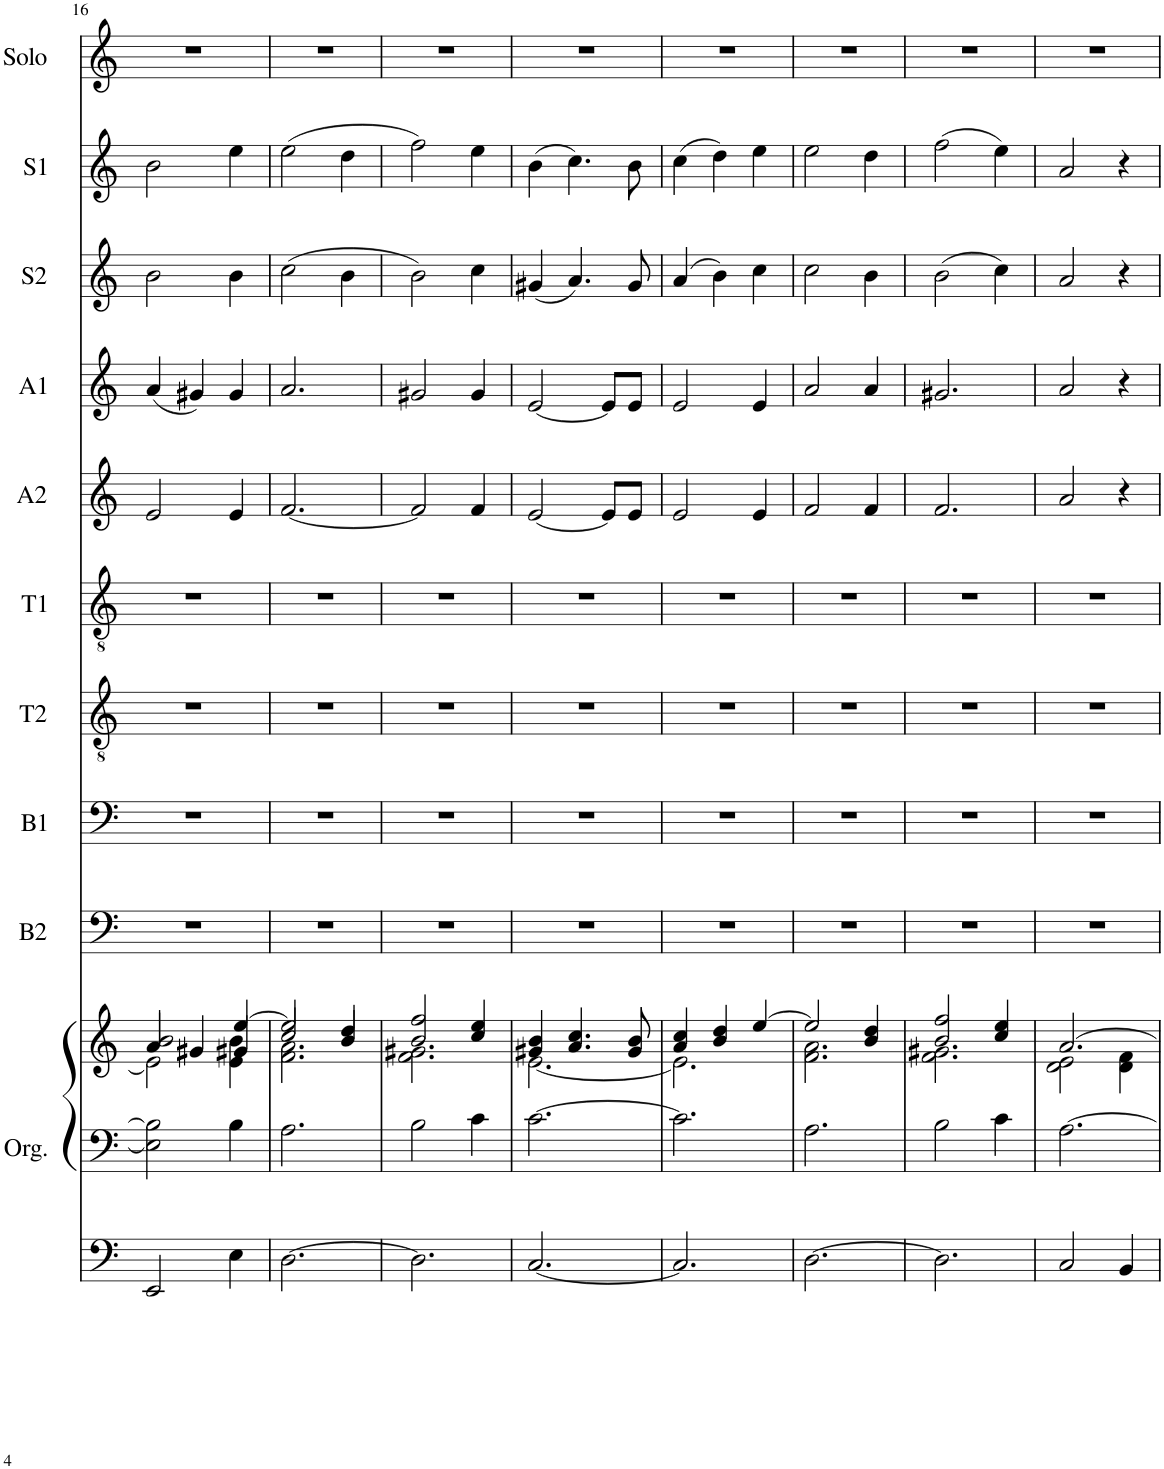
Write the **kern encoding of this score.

**kern	**kern	**kern	**kern	**kern	**kern	**kern	**kern	**kern	**kern	**kern	**kern
*part10	*part10	*part10	*part9	*part8	*part7	*part6	*part5	*part4	*part3	*part2	*part1
*staff12	*staff11	*staff10	*staff9	*staff8	*staff7	*staff6	*staff5	*staff4	*staff3	*staff2	*staff1
*I"Organ	*	*	*I"Bass 2	*I"Bass 1	*I"Tenor 2	*I"Tenor 1	*I"Alto 2	*I"Alto 1	*I"Soprano 2	*I"Soprano 1	*I"Solo
*I'Org.	*	*	*I'B2	*I'B1	*I'T2	*I'T1	*I'A2	*I'A1	*I'S2	*I'S1	*I'Solo
!!LO:PB:g=z
*clefF4	*clefF4	*clefG2	*clefF4	*clefF4	*clefGv2	*clefGv2	*clefG2	*clefG2	*clefG2	*clefG2	*clefG2
*k[]	*k[]	*k[]	*k[]	*k[]	*k[]	*k[]	*k[]	*k[]	*k[]	*k[]	*k[]
*M3/4	*M3/4	*M3/4	*M3/4	*M3/4	*M3/4	*M3/4	*M3/4	*M3/4	*M3/4	*M3/4	*M3/4
=16	=16	=16	=16	=16	=16	=16	=16	=16	=16	=16	=16
*	*	*^	*	*	*	*	*	*	*	*	*
*	*	*	*^	*	*	*	*	*	*	*	*	*
2EE/	2E\] 2B\]	2b/	2e\]	4a/	2.r	2.r	2.r	2.r	2e/	(4a/	2b\	2b\	2.r
.	.	.	.	4g#X/	.	.	.	.	.	4g#X/)	.	.	.
4E\	4B\	[4ee/	4e\ 4b\	4g#X/	.	.	.	.	4e/	4g#/	4b\	4ee\	.
=17	=17	=17	=17	=17	=17	=17	=17	=17	=17	=17	=17	=17	=17
[2.D\	2.A\	2ee/]	2.f\ 2.a\	2cc/	2.r	2.r	2.r	2.r	[2.f/	2.a/	(2cc\	(2ee\	2.r
.	.	4dd/	.	4b/	.	.	.	.	.	.	4b\	4dd\	.
*	*	*	*v	*v	*	*	*	*	*	*	*	*	*
=18	=18	=18	=18	=18	=18	=18	=18	=18	=18	=18	=18	=18
2.D\]	2B\	2b/ 2ff/	2.f\ 2.g#X\	2.r	2.r	2.r	2.r	2f/]	2g#X/	2b\)	2ff\)	2.r
.	4c\	4cc/ 4ee/	.	.	.	.	.	4f/	4g#/	4cc\	4ee\	.
=19	=19	=19	=19	=19	=19	=19	=19	=19	=19	=19	=19	=19
[2.C/	[2.c\	4g#X/ 4b/	[2.e\	2.r	2.r	2.r	2.r	[2e/	[2e/	(4g#X/	(4b\	2.r
.	.	4.a/ 4.cc/	.	.	.	.	.	.	.	4.a/)	4.cc\)	.
.	.	.	.	.	.	.	.	8e/L]	8e/L]	.	.	.
.	.	8g#/ 8b/	.	.	.	.	.	8e/J	8e/J	8g#/	8b\	.
=20	=20	=20	=20	=20	=20	=20	=20	=20	=20	=20	=20	=20
2.C/]	2.c\]	4a/ 4cc/	2.e\]	2.r	2.r	2.r	2.r	2e/	2e/	(4a/	(4cc\	2.r
.	.	4b/ 4dd/	.	.	.	.	.	.	.	4b\)	4dd\)	.
.	.	[4ee/	.	.	.	.	.	4e/	4e/	4cc\	4ee\	.
=21	=21	=21	=21	=21	=21	=21	=21	=21	=21	=21	=21	=21
[2.D\	2.A\	2ee/]	2.f\ 2.a\	2.r	2.r	2.r	2.r	2f/	2a/	2cc\	2ee\	2.r
.	.	4b/ 4dd/	.	.	.	.	.	4f/	4a/	4b\	4dd\	.
=22	=22	=22	=22	=22	=22	=22	=22	=22	=22	=22	=22	=22
2.D\]	2B\	2b/ 2ff/	2.f\ 2.g#X\	2.r	2.r	2.r	2.r	2.f/	2.g#X/	(2b\	(2ff\	2.r
.	4c\	4cc/ 4ee/	.	.	.	.	.	.	.	4cc\)	4ee\)	.
=23	=23	=23	=23	=23	=23	=23	=23	=23	=23	=23	=23	=23
2C/	[2.A\	[2.a/	2d\ 2e\	2.r	2.r	2.r	2.r	2a/	2a/	2a/	2a/	2.r
4BB/	.	.	4d\ 4f\	.	.	.	.	4r	4r	4r	4r	.
*	*	*v	*v	*	*	*	*	*	*	*	*	*
=	=	=	=	=	=	=	=	=	=	=	=
*-	*-	*-	*-	*-	*-	*-	*-	*-	*-	*-	*-
